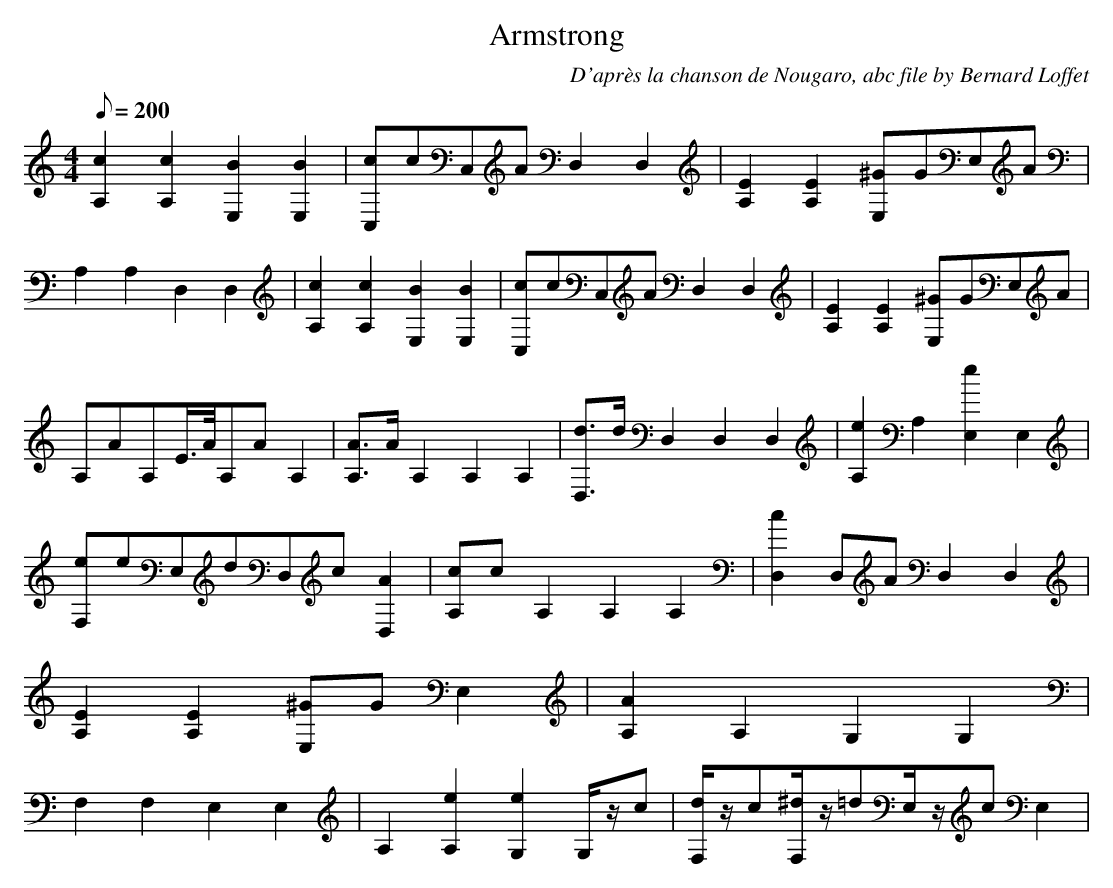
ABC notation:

X:1
T:Armstrong
C:D'après la chanson de Nougaro, abc file by Bernard Loffet
L:1/8
Q:200
M:4/4
K:C
[c2A,2][c2A,2][B2E,2][B2E,2]|[cC,]cC,AD,2D,2|[E2A,2][E2A,2][^GE,]GE,A|A,2A,2D,2D,2|[c2A,2][c2A,2][B2E,2][B2E,2]|[cC,]cC,AD,2D,2|[E2A,2][E2A,2][^GE,]GE,A| \
A,AA,E3/4A/4A,AA,2|[A3/2A,3/2]A/A,2A,2A,2|[d3/2D,3/2]d/D,2D,2D,2|[e2A,2]A,2[e2E,2]E,2|[eF,]eE,dD,c[A2D,2]|[cA,]cA,2A,2A,2|[c2D,2]D,AD,2D,2|[E2A,2][E2A,2][^GE,]GE,2| \
[A2A,2]A,2G,2G,2|F,2F,2[z2E,2]E,2|[z2A,2][e2A,2][e2G,2]G,/z/c|[d/F,/]z/c[^d/F,/]z/=dE,/z/cE,2| \
